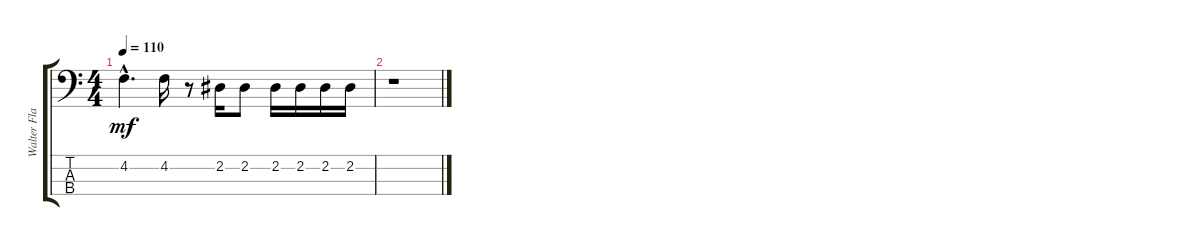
\track ("Walter Flakus (Bass)" "Walter Fla") {instrument synthbass1}
\staff {score tabs}
\tuning (Gb2 Db2 Ab1 Eb1) {hide}
\ts (4 4)
\tempo 110
\clef f4
\ks c
4.2{hac}.4{d dy mf} 4.2.16 r.8 2.2.16 2.2.8 2.2.16 2.2.16 2.2.16 2.2.16 |
r.1
